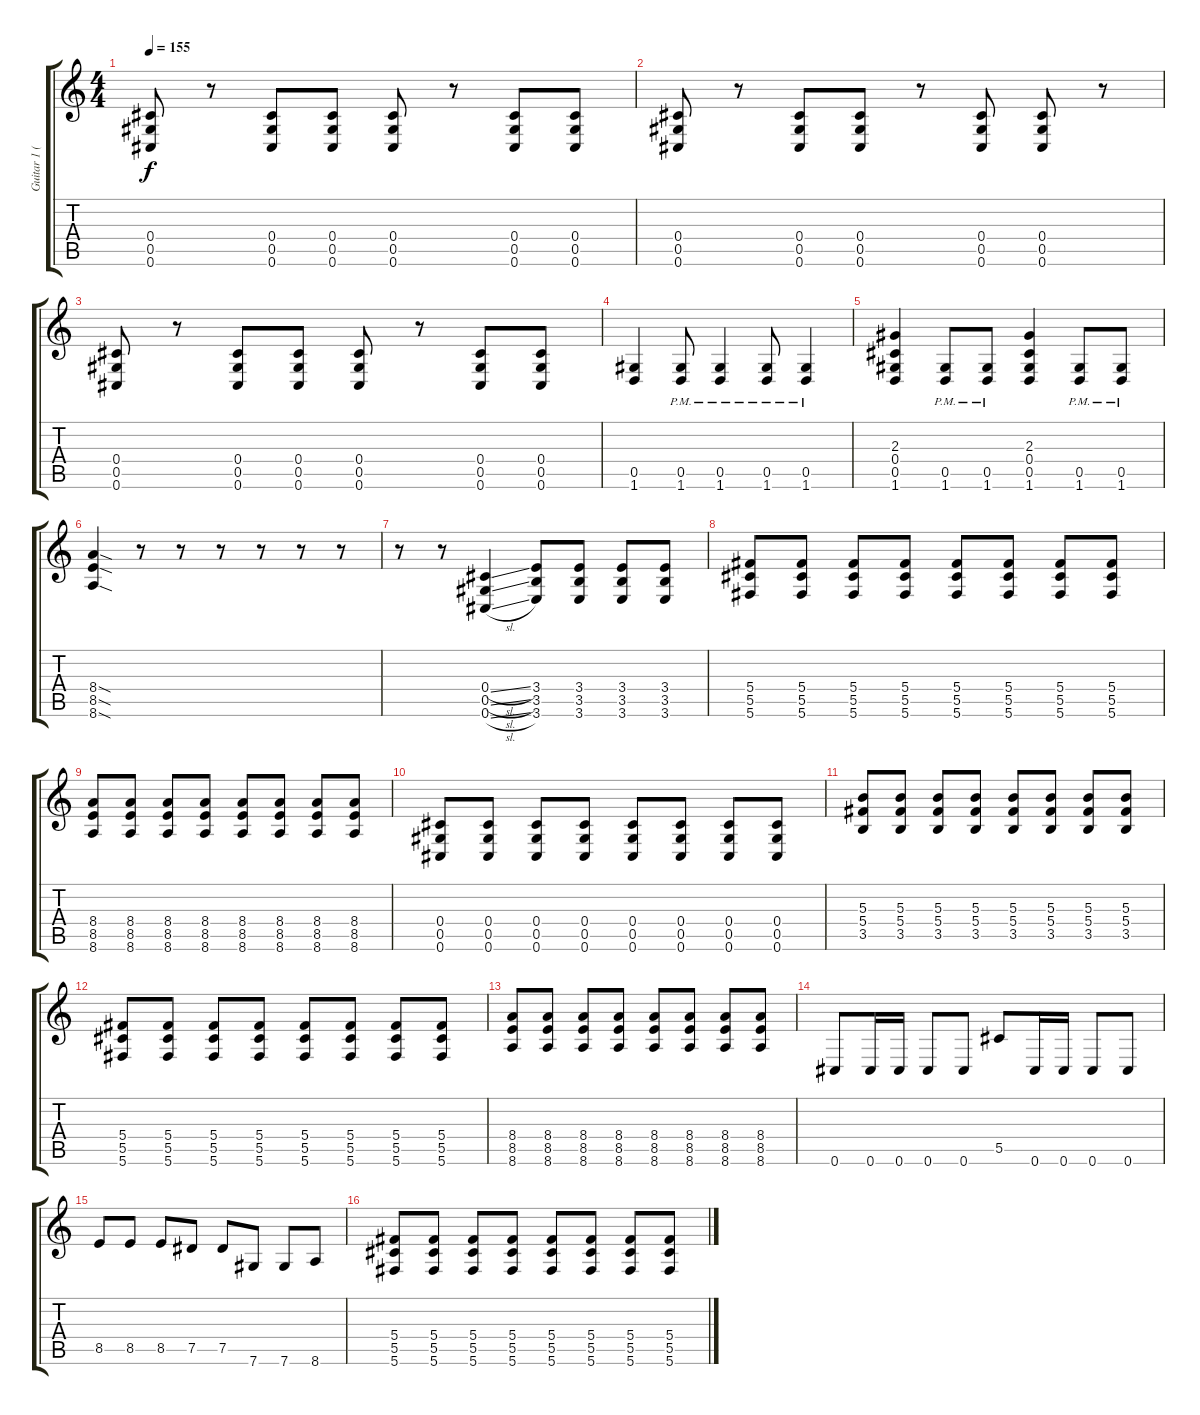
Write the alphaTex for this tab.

\track ("Guitar 1 (Drop C#)" "Guitar 1 (") {instrument distortionguitar}
\staff {score tabs}
\tuning (Eb4 Bb3 Gb3 Db3 Ab2 Db2) {hide}
\ts (4 4)
\tempo 155
\clef g2
\ks c
(0.4 0.5 0.6).8{dy f} r.8 (0.4 0.5 0.6).8 (0.4 0.5 0.6).8 (0.4 0.5 0.6).8 r.8 (0.4 0.5 0.6).8 (0.4 0.5 0.6).8 |
(0.4 0.5 0.6).8 r.8 (0.4 0.5 0.6).8 (0.4 0.5 0.6).8 r.8 (0.4 0.5 0.6).8 (0.4 0.5 0.6).8 r.8 |
(0.4 0.5 0.6).8 r.8 (0.4 0.5 0.6).8 (0.4 0.5 0.6).8 (0.4 0.5 0.6).8 r.8 (0.4 0.5 0.6).8 (0.4 0.5 0.6).8 |
(0.5 1.6).4 (0.5{pm} 1.6{pm}).8 (0.5{pm} 1.6{pm}).4 (0.5{pm} 1.6{pm}).8 (0.5{pm} 1.6{pm}).4 |
(2.3 0.4 0.5 1.6).4 (0.5{pm} 1.6{pm}).8 (0.5{pm} 1.6{pm}).8 (2.3 0.4 0.5 1.6).4 (0.5{pm} 1.6{pm}).8 (0.5{pm} 1.6{pm}).8 |
(8.4{sod} 8.5{sod} 8.6{sod}).4 r.8 r.8 r.8 r.8 r.8 r.8 |
r.8 r.8 (0.4{sl} 0.5{sl} 0.6{sl}).4 (3.4 3.5 3.6).8 (3.4 3.5 3.6).8 (3.4 3.5 3.6).8 (3.4 3.5 3.6).8 |
(5.4 5.5 5.6).8 (5.4 5.5 5.6).8 (5.4 5.5 5.6).8 (5.4 5.5 5.6).8 (5.4 5.5 5.6).8 (5.4 5.5 5.6).8 (5.4 5.5 5.6).8 (5.4 5.5 5.6).8 |
(8.4 8.5 8.6).8 (8.4 8.5 8.6).8 (8.4 8.5 8.6).8 (8.4 8.5 8.6).8 (8.4 8.5 8.6).8 (8.4 8.5 8.6).8 (8.4 8.5 8.6).8 (8.4 8.5 8.6).8 |
(0.4 0.5 0.6).8 (0.4 0.5 0.6).8 (0.4 0.5 0.6).8 (0.4 0.5 0.6).8 (0.4 0.5 0.6).8 (0.4 0.5 0.6).8 (0.4 0.5 0.6).8 (0.4 0.5 0.6).8 |
(5.3 5.4 3.5).8 (5.3 5.4 3.5).8 (5.3 5.4 3.5).8 (5.3 5.4 3.5).8 (5.3 5.4 3.5).8 (5.3 5.4 3.5).8 (5.3 5.4 3.5).8 (5.3 5.4 3.5).8 |
(5.4 5.5 5.6).8 (5.4 5.5 5.6).8 (5.4 5.5 5.6).8 (5.4 5.5 5.6).8 (5.4 5.5 5.6).8 (5.4 5.5 5.6).8 (5.4 5.5 5.6).8 (5.4 5.5 5.6).8 |
(8.4 8.5 8.6).8 (8.4 8.5 8.6).8 (8.4 8.5 8.6).8 (8.4 8.5 8.6).8 (8.4 8.5 8.6).8 (8.4 8.5 8.6).8 (8.4 8.5 8.6).8 (8.4 8.5 8.6).8 |
0.6.8 0.6.16 0.6.16 0.6.8 0.6.8 5.5.8 0.6.16 0.6.16 0.6.8 0.6.8 |
8.5.8 8.5.8 8.5.8 7.5.8 7.5.8 7.6.8 7.6.8 8.6.8 |
(5.4 5.5 5.6).8 (5.4 5.5 5.6).8 (5.4 5.5 5.6).8 (5.4 5.5 5.6).8 (5.4 5.5 5.6).8 (5.4 5.5 5.6).8 (5.4 5.5 5.6).8 (5.4 5.5 5.6).8
